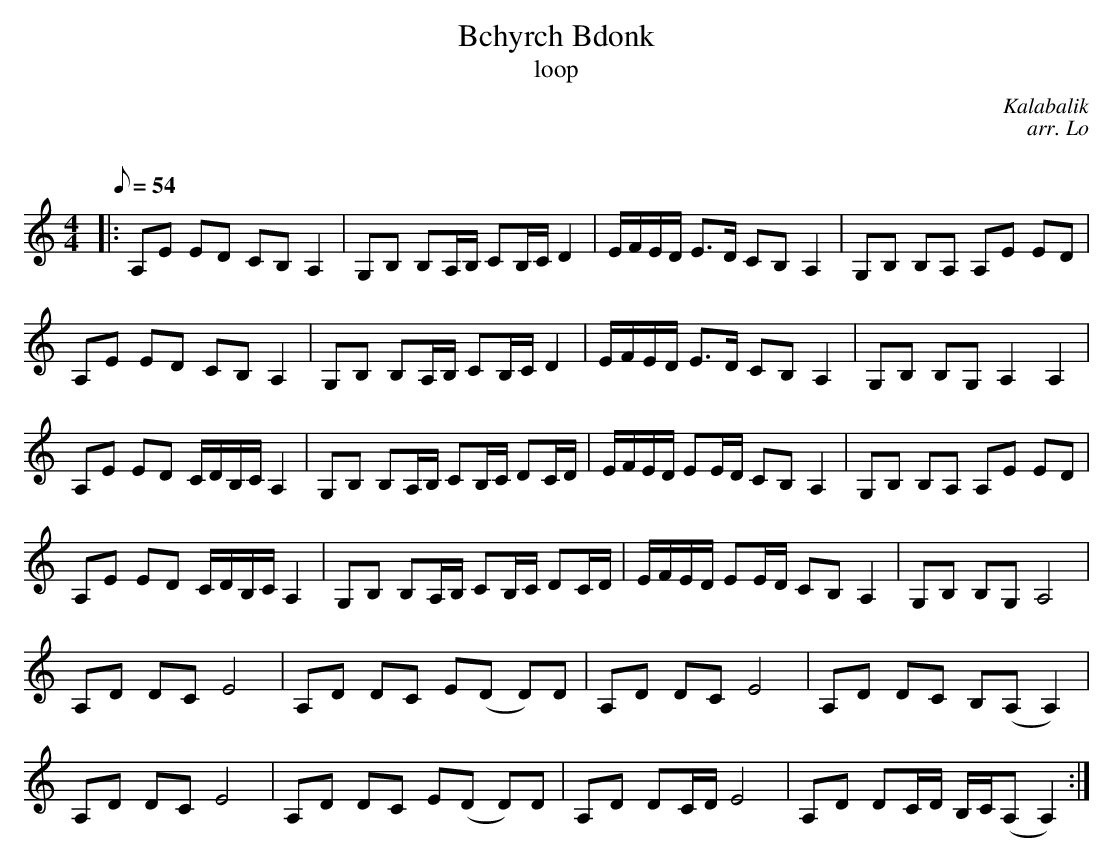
X:1
T: Bchyrch Bdonk
T: loop
C: Kalabalik
C: arr. Lo
C:
M: 4/4
L: 1/8
K: C
Q: 54
|: A,E ED CB, A,2 | G,B, B,A,/B,/ CB,/C/ D2 | E/F/E/D/ E>D CB, A,2 | G,B, B,A, A,E ED |
A,E ED CB, A,2 | G,B, B,A,/B,/ CB,/C/ D2 | E/F/E/D/ E>D CB, A,2 | G,B, B,G, A,2 A,2 |
A,E ED C/D/B,/C/ A,2 | G,B, B,A,/B,/ CB,/C/ DC/D/ | E/F/E/D/ EE/D/ CB, A,2 | G,B, B,A, A,E ED |
A,E ED C/D/B,/C/ A,2 | G,B, B,A,/B,/ CB,/C/ DC/D/ | E/F/E/D/ EE/D/ CB, A,2 | G,B, B,G, A,4 |
A,D DC E4 | A,D DC E(D D)D | A,D DC E4 | A,D DC B,(A, A,2) |
A,D DC E4 | A,D DC E(D D)D | A,D DC/D/ E4 | A,D DC/D/ B,/C/(A, A,2) :|
